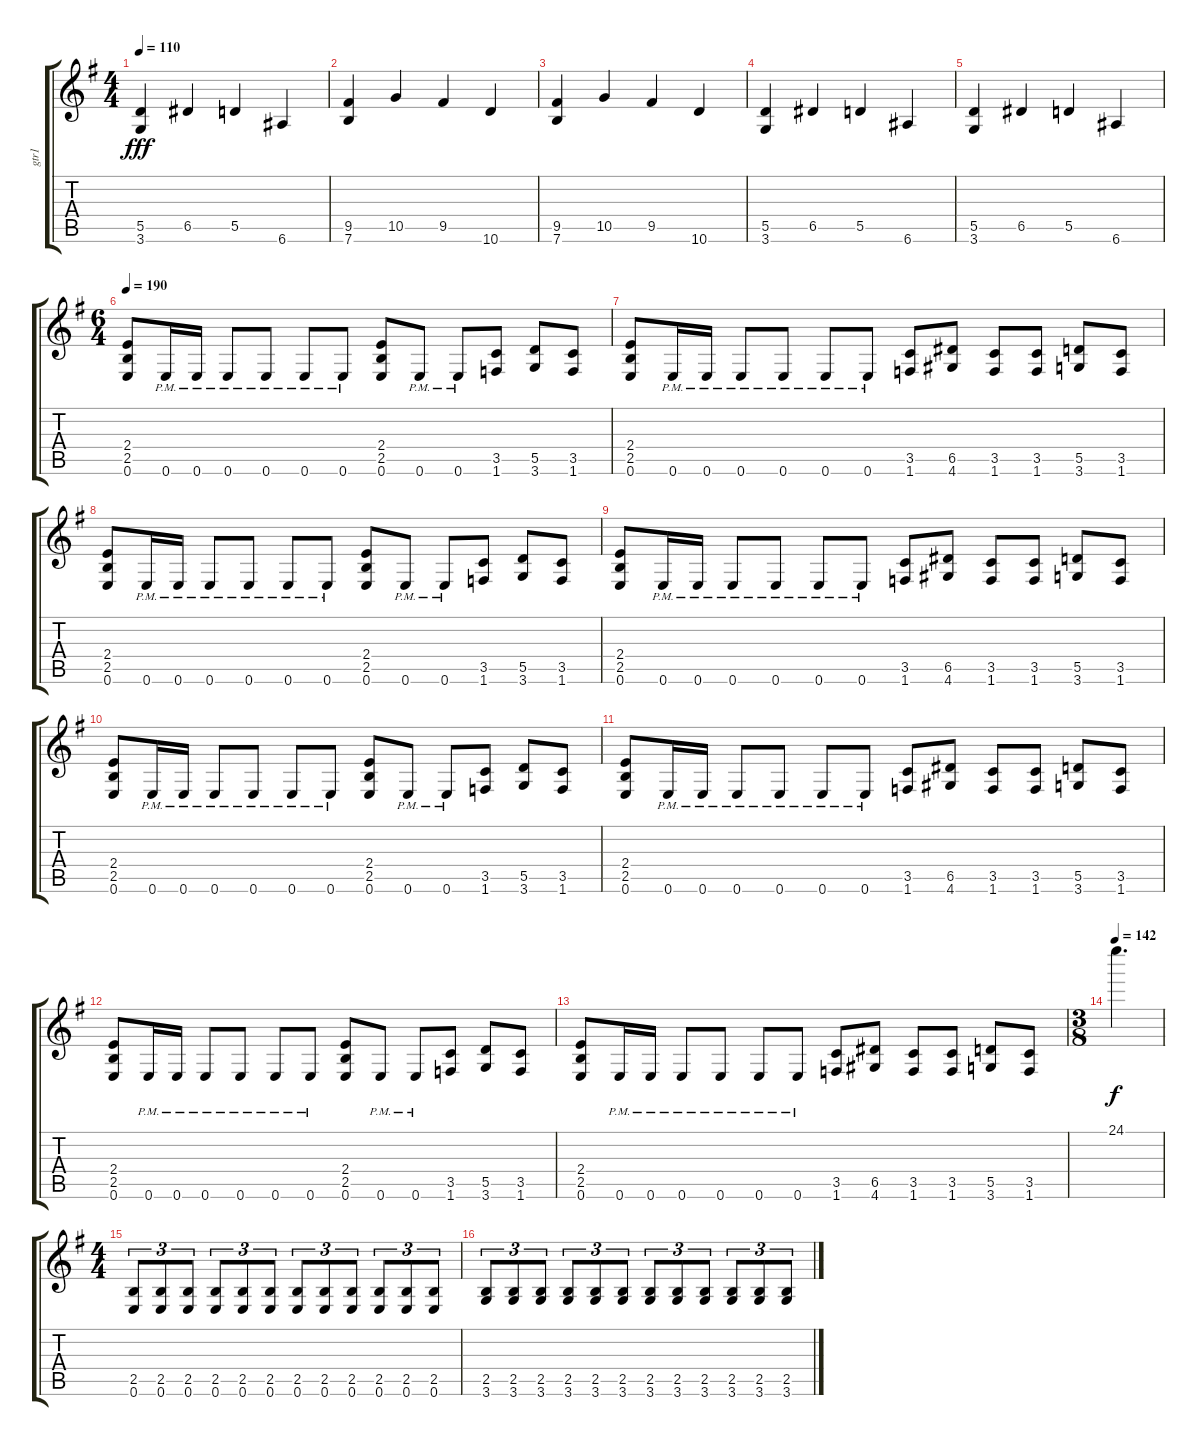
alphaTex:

\track ("gtr1" "gtr1") {instrument overdrivenguitar}
\staff {score tabs}
\tuning (E4 B3 G3 D3 A2 E2) {hide}
\ts (4 4)
\tempo 110
\clef g2
\ks g
(5.5 3.6).4{dy fff} 6.5.4 5.5.4 6.6.4 |
(9.5 7.6).4 10.5.4 9.5.4 10.6.4 |
(9.5 7.6).4 10.5.4 9.5.4 10.6.4 |
(5.5 3.6).4 6.5.4 5.5.4 6.6.4 |
(5.5 3.6).4 6.5.4 5.5.4 6.6.4 |
\ts (6 4)
\tempo 190
(2.4 2.5 0.6).8 0.6{pm}.16 0.6{pm}.16 0.6{pm}.8 0.6{pm}.8 0.6{pm}.8 0.6{pm}.8 (2.4 2.5 0.6).8 0.6{pm}.8 0.6{pm}.8 (3.5 1.6).8 (5.5 3.6).8 (3.5 1.6).8 |
(2.4 2.5 0.6).8 0.6{pm}.16 0.6{pm}.16 0.6{pm}.8 0.6{pm}.8 0.6{pm}.8 0.6{pm}.8 (3.5 1.6).8 (6.5 4.6).8 (3.5 1.6).8 (3.5 1.6).8 (5.5 3.6).8 (3.5 1.6).8 |
(2.4 2.5 0.6).8 0.6{pm}.16 0.6{pm}.16 0.6{pm}.8 0.6{pm}.8 0.6{pm}.8 0.6{pm}.8 (2.4 2.5 0.6).8 0.6{pm}.8 0.6{pm}.8 (3.5 1.6).8 (5.5 3.6).8 (3.5 1.6).8 |
(2.4 2.5 0.6).8 0.6{pm}.16 0.6{pm}.16 0.6{pm}.8 0.6{pm}.8 0.6{pm}.8 0.6{pm}.8 (3.5 1.6).8 (6.5 4.6).8 (3.5 1.6).8 (3.5 1.6).8 (5.5 3.6).8 (3.5 1.6).8 |
(2.4 2.5 0.6).8 0.6{pm}.16 0.6{pm}.16 0.6{pm}.8 0.6{pm}.8 0.6{pm}.8 0.6{pm}.8 (2.4 2.5 0.6).8 0.6{pm}.8 0.6{pm}.8 (3.5 1.6).8 (5.5 3.6).8 (3.5 1.6).8 |
(2.4 2.5 0.6).8 0.6{pm}.16 0.6{pm}.16 0.6{pm}.8 0.6{pm}.8 0.6{pm}.8 0.6{pm}.8 (3.5 1.6).8 (6.5 4.6).8 (3.5 1.6).8 (3.5 1.6).8 (5.5 3.6).8 (3.5 1.6).8 |
(2.4 2.5 0.6).8 0.6{pm}.16 0.6{pm}.16 0.6{pm}.8 0.6{pm}.8 0.6{pm}.8 0.6{pm}.8 (2.4 2.5 0.6).8 0.6{pm}.8 0.6{pm}.8 (3.5 1.6).8 (5.5 3.6).8 (3.5 1.6).8 |
(2.4 2.5 0.6).8 0.6{pm}.16 0.6{pm}.16 0.6{pm}.8 0.6{pm}.8 0.6{pm}.8 0.6{pm}.8 (3.5 1.6).8 (6.5 4.6).8 (3.5 1.6).8 (3.5 1.6).8 (5.5 3.6).8 (3.5 1.6).8 |
\ts (3 8)
\tempo 142
24.1.4{d dy f} |
\ts (4 4)
(2.5 0.6).8{tu (3 2)} (2.5 0.6).8{tu (3 2)} (2.5 0.6).8{tu (3 2)} (2.5 0.6).8{tu (3 2)} (2.5 0.6).8{tu (3 2)} (2.5 0.6).8{tu (3 2)} (2.5 0.6).8{tu (3 2)} (2.5 0.6).8{tu (3 2)} (2.5 0.6).8{tu (3 2)} (2.5 0.6).8{tu (3 2)} (2.5 0.6).8{tu (3 2)} (2.5 0.6).8{tu (3 2)} |
(2.5 3.6).8{tu (3 2)} (2.5 3.6).8{tu (3 2)} (2.5 3.6).8{tu (3 2)} (2.5 3.6).8{tu (3 2)} (2.5 3.6).8{tu (3 2)} (2.5 3.6).8{tu (3 2)} (2.5 3.6).8{tu (3 2)} (2.5 3.6).8{tu (3 2)} (2.5 3.6).8{tu (3 2)} (2.5 3.6).8{tu (3 2)} (2.5 3.6).8{tu (3 2)} (2.5 3.6).8{tu (3 2)}
